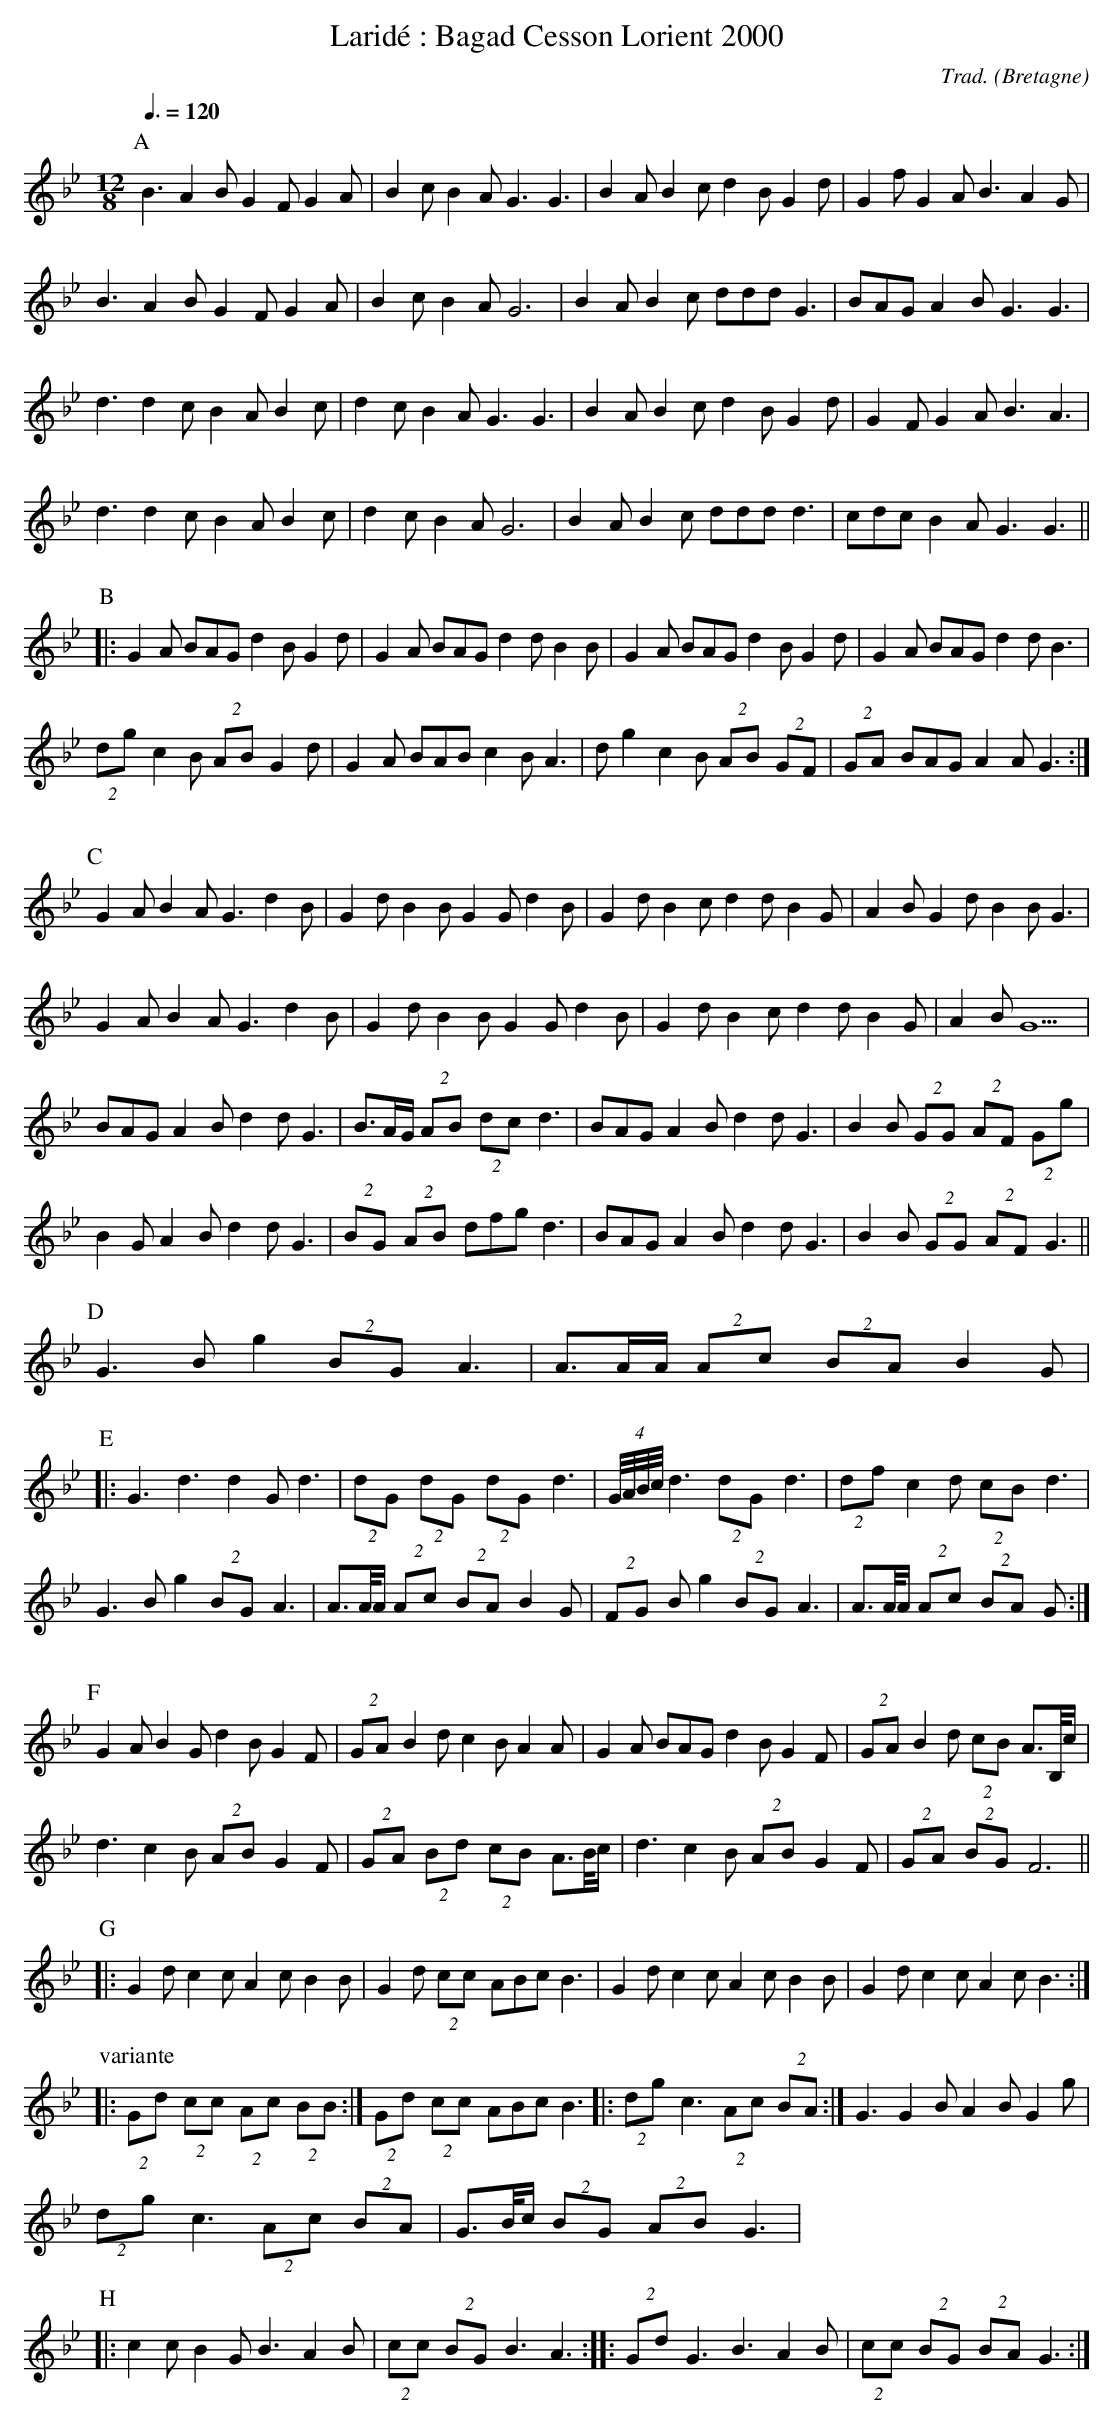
X:1
T:Laridé : Bagad Cesson Lorient 2000
C:Trad.
O:Bretagne
M:12/8
L:1/8
Q:3/8=120
K:Bbmaj clef=treble
P:A
B3 A2 B G2 F G2 A | B2 c B2 A G3 G3 | B2 A B2 c d2 B G2 d | G2 f G2 A B3 A2 G |
B3 A2 B G2 F G2 A | B2 c B2 A G6 | B2 A B2 c ddd G3 | BAG A2 B G3 G3 |
d3 d2 c B2 A B2 c | d2 c B2 A G3 G3 | B2 A B2 c d2 B G2 d | G2 F G2 A B3 A3 |
d3 d2c B2 A B2 c | d2 c B2 A G6 | B2 A B2 c ddd d3 | cdc B2 A G3 G3 ||
%%vskip 1
P:B
|: G2 A BAG d2 B G2 d | G2 A BAG d2 d B2 B | G2 A BAG d2 B G2 d | G2 A BAG d2 d B3 |
(2dg c2 B (2AB G2 d | G2 A BAB c2 B A3 | d g2 c2 B (2AB (2 GF | (2GA BAG A2 A G3 :|
%%newpage
P:C
G2 A B2 A G3 d2 B | G2 d B2 B G2 G d2 B | G2 d B2 c d2 d B2 G | A2 B G2 d B2 B G3 |
G2 A B2 A G3 d2 B | G2 d B2 B G2 G d2 B | G2 d B2 c d2 d B2 G | A2 B G9 |
BAG A2 B d2 d G3 | B>AG/2 (2AB (2dc d3 | BAG A2 B d2 d G3 | B2 B (2GG (2AF (2Gg |
B2 G A2 B d2 d G3 | (2BG (2AB dfg d3 | BAG A2 B d2 d G3 | B2 B (2GG (2AF G3 ||
%%vskip 1
P:D
G3 B g2 (2BG A3 | A>AA/2 (2Ac (2BA B2 G|
%%vskip 1
P:E
|: G3 d3 d2 G d3 | (2dG (2dG (2dG d3 | (4G/4A/4B/4c/4 d3 (2dG d3 | (2df c2 d (2cB d3 |
G3 B g2 (2BG A3 | A>A/2A/2 (2Ac (2BA B2 G| (2FG B g2 (2BG A3 | A>A/2A/2 (2Ac (2BA G :|
%%newpage
P:F
G2 A B2 G d2 B G2 F | (2GA B2 d c2 B A2 A | G2 A BAG d2 B G2 F | (2GA B2 d (2cB A>B,/2c/2 |
d3 c2 B (2AB G2 F | (2GA (2Bd (2cB A>B/2c/2 | d3 c2 B (2AB G2 F | (2GA (2BG F6 ||
%%vskip 1
P:G
|: G2 d c2 c A2 c B2 B | G2 d (2cc ABc B3 | G2 d c2 c A2 c B2 B | G2 d c2 c A2 c B3 :|
%%vskip 1
P:variante
|: (2Gd (2cc (2Ac (2BB :| (2Gd (2cc ABc B3 |: (2dg c3 (2Ac (2BA :| G3 G2 B A2 B G2 g |
(2dg c3 (2Ac (2BA | G>B/2c/2 (2BG (2AB G3 |
%%vskip 1
P:H
|: c2 c B2 G B3 A2 B | (2cc (2BG B3 A3 :: (2Gd G3 B3 A2 B | (2cc (2BG (2BA G3 :|
